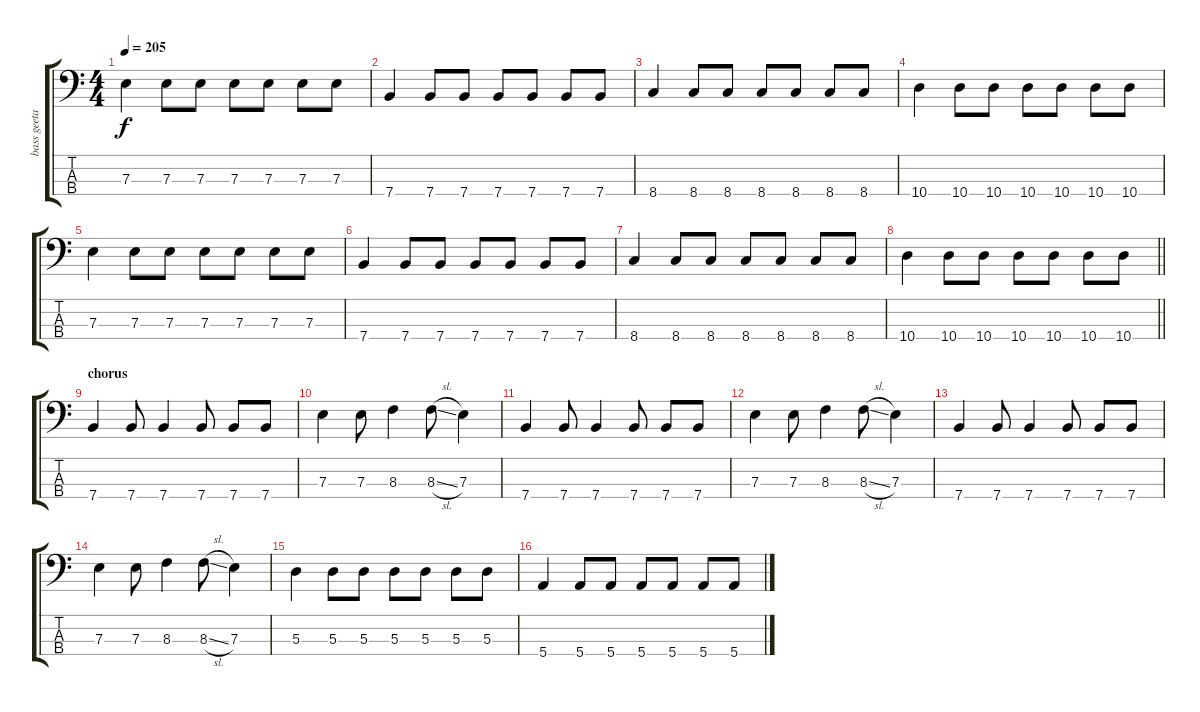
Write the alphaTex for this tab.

\track ("bass geetar" "bass geeta") {instrument electricbasspick}
\staff {score tabs}
\tuning (G2 D2 A1 E1) {hide}
\ts (4 4)
\tempo 205
\clef f4
\ks c
7.3.4{dy f} 7.3.8 7.3.8 7.3.8 7.3.8 7.3.8 7.3.8 |
7.4.4 7.4.8 7.4.8 7.4.8 7.4.8 7.4.8 7.4.8 |
8.4.4 8.4.8 8.4.8 8.4.8 8.4.8 8.4.8 8.4.8 |
10.4.4 10.4.8 10.4.8 10.4.8 10.4.8 10.4.8 10.4.8 |
7.3.4 7.3.8 7.3.8 7.3.8 7.3.8 7.3.8 7.3.8 |
7.4.4 7.4.8 7.4.8 7.4.8 7.4.8 7.4.8 7.4.8 |
8.4.4 8.4.8 8.4.8 8.4.8 8.4.8 8.4.8 8.4.8 |
\barLineRight lightlight
10.4.4 10.4.8 10.4.8 10.4.8 10.4.8 10.4.8 10.4.8 |
\section ("" "chorus")
7.4.4 7.4.8 7.4.4 7.4.8 7.4.8 7.4.8 |
7.3.4 7.3.8 8.3.4 8.3{sl}.8 7.3.4 |
7.4.4 7.4.8 7.4.4 7.4.8 7.4.8 7.4.8 |
7.3.4 7.3.8 8.3.4 8.3{sl}.8 7.3.4 |
7.4.4 7.4.8 7.4.4 7.4.8 7.4.8 7.4.8 |
7.3.4 7.3.8 8.3.4 8.3{sl}.8 7.3.4 |
5.3.4 5.3.8 5.3.8 5.3.8 5.3.8 5.3.8 5.3.8 |
5.4.4 5.4.8 5.4.8 5.4.8 5.4.8 5.4.8 5.4.8
